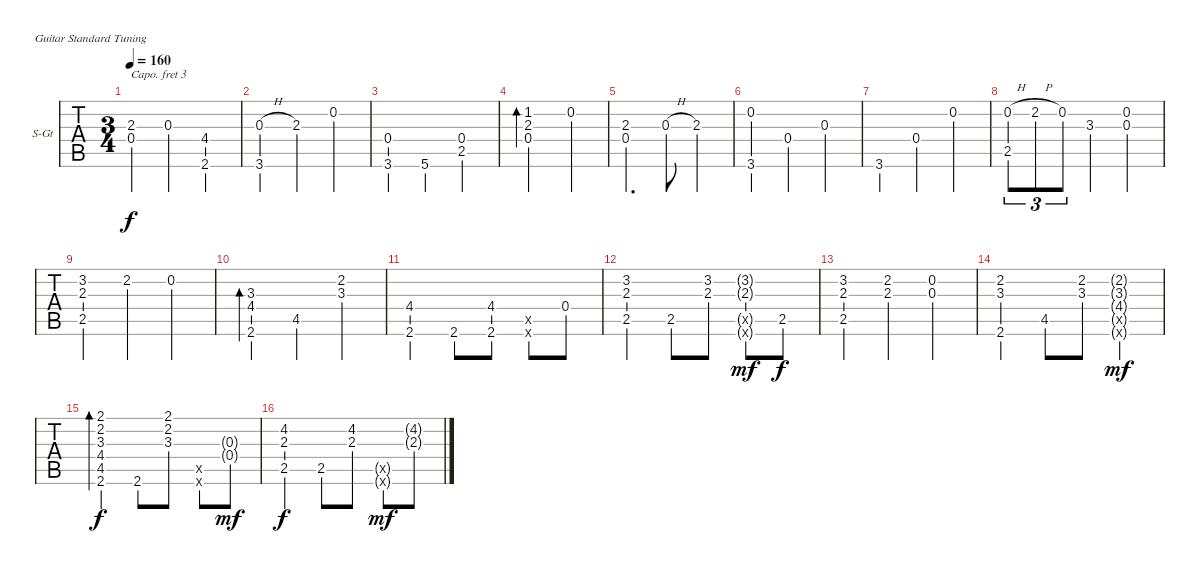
\bracketExtendMode groupsimilarinstruments
\firstSystemTrackNameOrientation horizontal
\otherSystemsTrackNameOrientation horizontal
\track ("Track 1" "S-Gt") {instrument acousticguitarsteel}
\staff {tabs}
\capo 3
\tuning (E4 B3 G3 D3 A2 E2)
\ts (3 4)
\tempo 160
\clef g2
\ks c
(2.3 0.4).4{dy f} 0.3.4 (4.4 2.6).4 |
(0.3{h} 3.6).4 2.3.4 0.2.4 |
(0.4 3.6).4 5.6.4 (0.4 2.5).4 |
(1.2 2.3 0.4).2{bd 120} 0.2.4 |
(2.3 0.4).4{d} 0.3{h}.8 2.3.4 |
(0.2 3.6).4 0.4.4 0.3.4 |
3.6.4 0.4.4 0.2.4 |
(0.2{h} 2.5).8{tu (3 2)} 2.2{h}.8{tu (3 2)} 0.2.8{tu (3 2)} 3.3.4 (0.2 0.3).4 |
(3.2 2.3 2.5).4 2.2.4 0.2.4 |
(3.3 4.4 2.6).4{bd 240} 4.5.4 (2.2 3.3).4 |
(4.4 2.6).4 2.6.8 (4.4 2.6).8 (0.5{x} 0.6{x}).8 0.4.8 |
(3.2 2.3 2.5).4 2.5.8 (3.2 2.3).8 (3.2{g} 2.3{g} 0.5{g x} 0.6{g x}).8{dy mf} 2.5.8{dy f} |
(3.2 2.3 2.5).4 (2.2 2.3).4 (0.2 0.3).4 |
(2.2 3.3 2.6).4 4.5.8 (2.2 3.3).8 (2.2{g} 3.3{g} 4.4{g} 0.5{g x} 0.6{g x}).4{dy mf} |
(2.1 2.2 3.3 4.4 4.5 2.6).4{bd 120 dy f} 2.6.8 (2.1 2.2 3.3).8 (0.5{x} 0.6{x}).8 (0.3{g} 0.4{g}).8{dy mf} |
(4.2 2.3 2.5).4{dy f} 2.5.8 (4.2 2.3).8 (0.5{g x} 0.6{g x}).8{dy mf} (4.2{g} 2.3{g}).8
